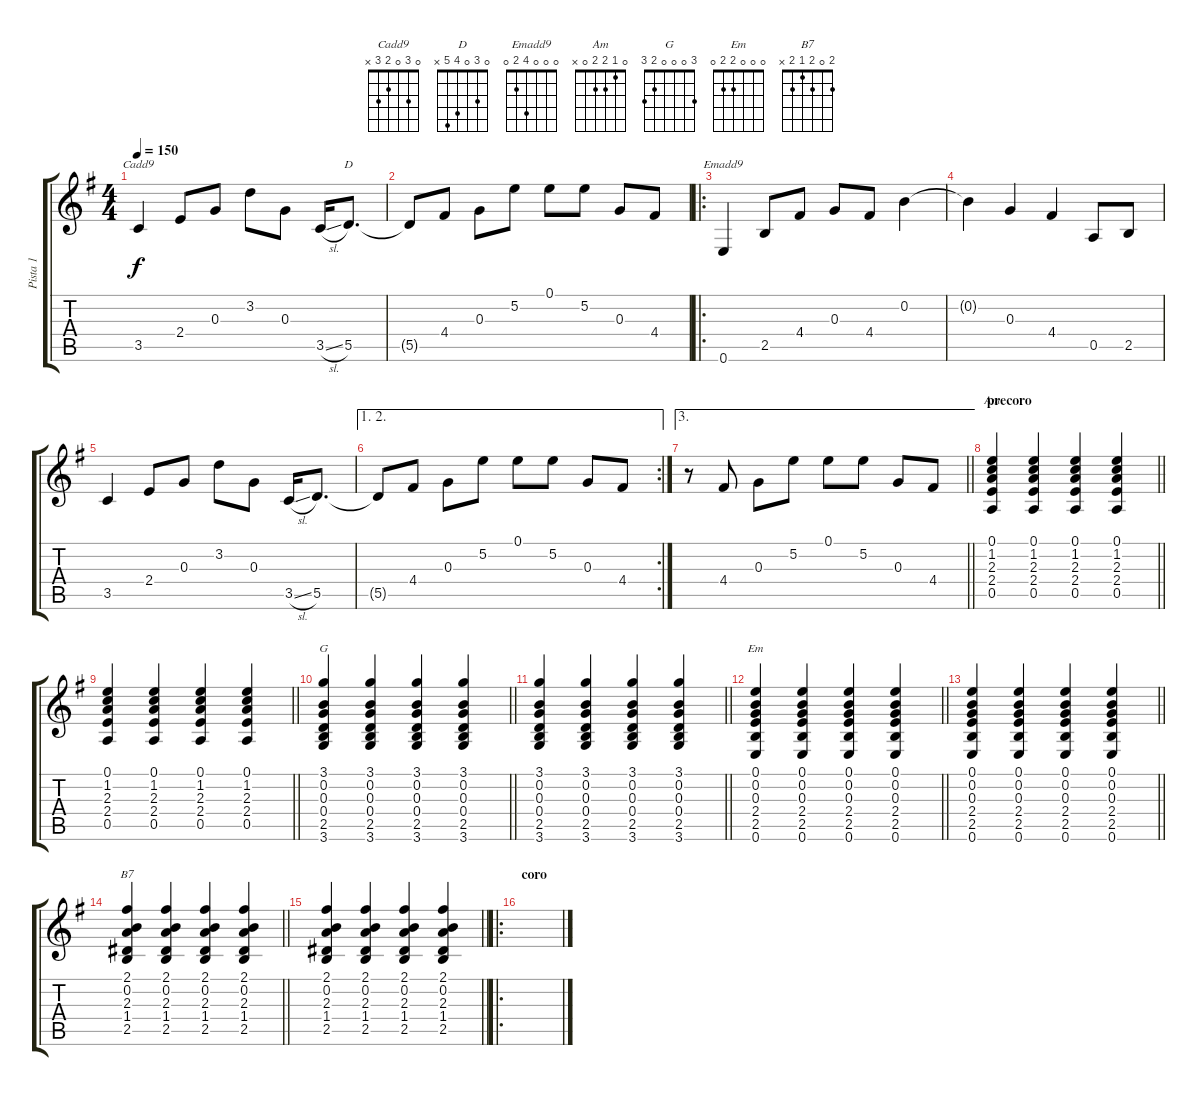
\track ("Pista 1" "Pista 1") {instrument electricguitarjazz}
\staff {score tabs}
\tuning (E4 B3 G3 D3 A2 E2) {hide}
\chord ("Cadd9" 0 3 0 2 3 x)
\chord ("D" 0 3 0 4 5 x)
\chord ("Emadd9" 0 0 0 4 2 0)
\chord ("Am" 0 1 2 2 0 x)
\chord ("G" 3 0 0 0 2 3)
\chord ("Em" 0 0 0 2 2 0)
\chord ("B7" 2 0 2 1 2 x)
\ts (4 4)
\tempo 150
\clef g2
\ks eminor
3.5.4{ch "Cadd9" dy f} 2.4.8 0.3.8 3.2.8 0.3.8 3.5{sl}.16 5.5.8{d ch "D"} |
5.5{t}.8 4.4.8 0.3.8 5.2.8 0.1.8 5.2.8 0.3.8 4.4.8 |
\ro
0.6.4{ch "Emadd9"} 2.5.8 4.4.8 0.3.8 4.4.8 0.2.4 |
0.2{t}.4 0.3.4 4.4.4 0.5.8 2.5.8 |
3.5.4 2.4.8 0.3.8 3.2.8 0.3.8 3.5{sl}.16 5.5.8{d} |
\ae (1 2)
\rc 2
5.5{t}.8 4.4.8 0.3.8 5.2.8 0.1.8 5.2.8 0.3.8 4.4.8 |
\ae 3
\barLineRight lightlight
r.8 4.4.8 0.3.8 5.2.8 0.1.8 5.2.8 0.3.8 4.4.8 |
\section ("" "precoro")
\barLineRight lightlight
(0.1 1.2 2.3 2.4 0.5).4{ch "Am"} (0.1 1.2 2.3 2.4 0.5).4 (0.1 1.2 2.3 2.4 0.5).4 (0.1 1.2 2.3 2.4 0.5).4 |
\barLineRight lightlight
(0.1 1.2 2.3 2.4 0.5).4 (0.1 1.2 2.3 2.4 0.5).4 (0.1 1.2 2.3 2.4 0.5).4 (0.1 1.2 2.3 2.4 0.5).4 |
\barLineRight lightlight
(3.1 0.2 0.3 0.4 2.5 3.6).4{ch "G"} (3.1 0.2 0.3 0.4 2.5 3.6).4 (3.1 0.2 0.3 0.4 2.5 3.6).4 (3.1 0.2 0.3 0.4 2.5 3.6).4 |
\barLineRight lightlight
(3.1 0.2 0.3 0.4 2.5 3.6).4 (3.1 0.2 0.3 0.4 2.5 3.6).4 (3.1 0.2 0.3 0.4 2.5 3.6).4 (3.1 0.2 0.3 0.4 2.5 3.6).4 |
\barLineRight lightlight
(0.1 0.2 0.3 2.4 2.5 0.6).4{ch "Em"} (0.1 0.2 0.3 2.4 2.5 0.6).4 (0.1 0.2 0.3 2.4 2.5 0.6).4 (0.1 0.2 0.3 2.4 2.5 0.6).4 |
\barLineRight lightlight
(0.1 0.2 0.3 2.4 2.5 0.6).4 (0.1 0.2 0.3 2.4 2.5 0.6).4 (0.1 0.2 0.3 2.4 2.5 0.6).4 (0.1 0.2 0.3 2.4 2.5 0.6).4 |
\barLineRight lightlight
(2.1 0.2 2.3 1.4 2.5).4{ch "B7"} (2.1 0.2 2.3 1.4 2.5).4 (2.1 0.2 2.3 1.4 2.5).4 (2.1 0.2 2.3 1.4 2.5).4 |
\barLineRight lightlight
(2.1 0.2 2.3 1.4 2.5).4 (2.1 0.2 2.3 1.4 2.5).4 (2.1 0.2 2.3 1.4 2.5).4 (2.1 0.2 2.3 1.4 2.5).4 |
\ro
\section ("" "coro")
